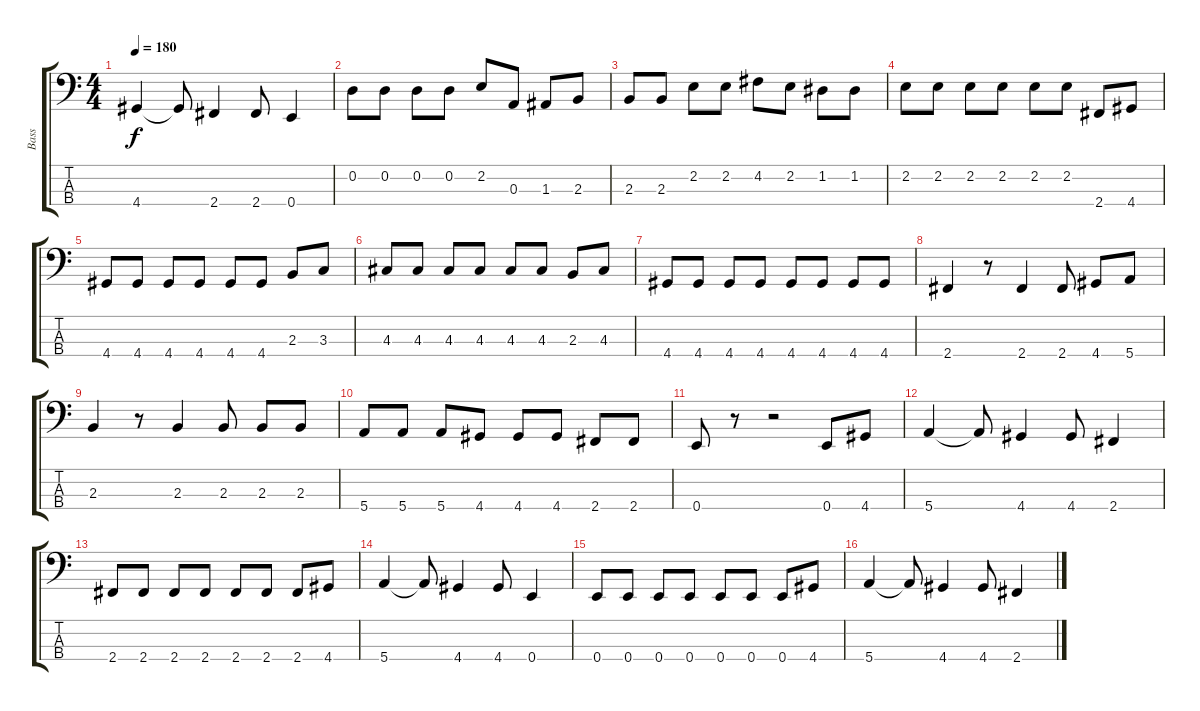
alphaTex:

\track ("Bass" "Bass") {instrument electricbasspick}
\staff {score tabs}
\tuning (G2 D2 A1 E1) {hide}
\ts (4 4)
\tempo 180
\clef f4
\ks c
4.4.4{dy f} 4.4{t}.8 2.4.4 2.4.8 0.4.4 |
0.2.8 0.2.8 0.2.8 0.2.8 2.2.8 0.3.8 1.3.8 2.3.8 |
2.3.8 2.3.8 2.2.8 2.2.8 4.2.8 2.2.8 1.2.8 1.2.8 |
2.2.8 2.2.8 2.2.8 2.2.8 2.2.8 2.2.8 2.4.8 4.4.8 |
4.4.8 4.4.8 4.4.8 4.4.8 4.4.8 4.4.8 2.3.8 3.3.8 |
4.3.8 4.3.8 4.3.8 4.3.8 4.3.8 4.3.8 2.3.8 4.3.8 |
4.4.8 4.4.8 4.4.8 4.4.8 4.4.8 4.4.8 4.4.8 4.4.8 |
2.4.4 r.8 2.4.4 2.4.8 4.4.8 5.4.8 |
2.3.4 r.8 2.3.4 2.3.8 2.3.8 2.3.8 |
5.4.8 5.4.8 5.4.8 4.4.8 4.4.8 4.4.8 2.4.8 2.4.8 |
0.4.8 r.8 r.2 0.4.8 4.4.8 |
\section ("" "")
5.4.4 5.4{t}.8 4.4.4 4.4.8 2.4.4 |
2.4.8 2.4.8 2.4.8 2.4.8 2.4.8 2.4.8 2.4.8 4.4.8 |
5.4.4 5.4{t}.8 4.4.4 4.4.8 0.4.4 |
0.4.8 0.4.8 0.4.8 0.4.8 0.4.8 0.4.8 0.4.8 4.4.8 |
5.4.4 5.4{t}.8 4.4.4 4.4.8 2.4.4
